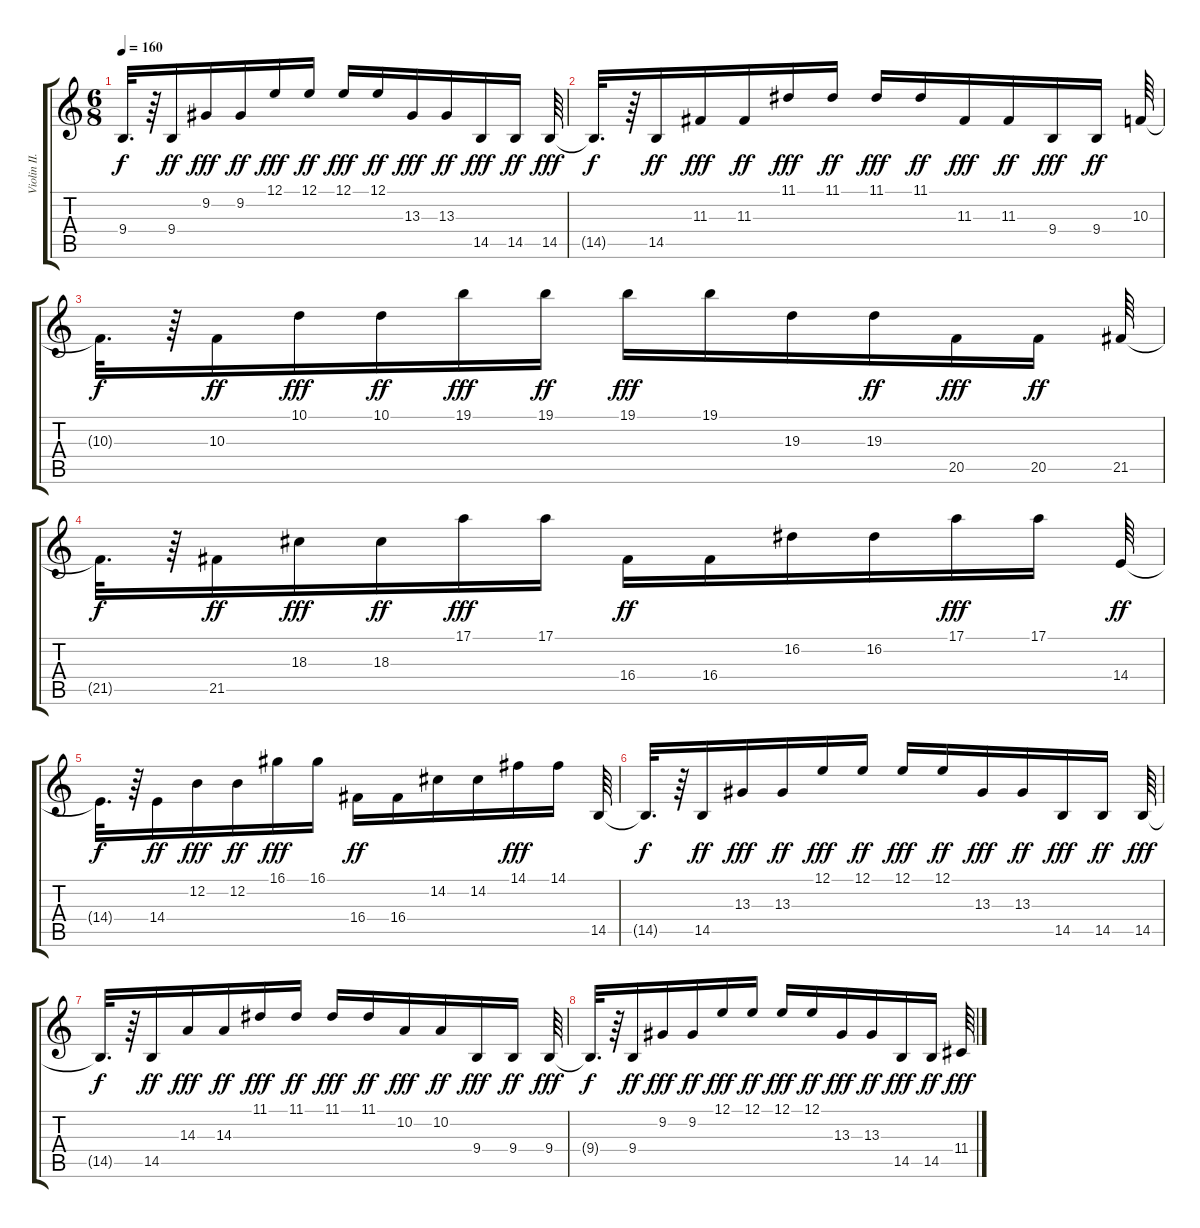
\track ("Violin II." "Violin II.") {instrument pizzicatostrings}
\staff {score tabs}
\tuning (E4 B3 G3 D3 A2 E2) {hide}
\ts (6 8)
\tempo 160
\clef g2
\ks c
9.4{t}.32{d dy f} r.64 9.4.16{dy ff} 9.2.16{dy fff} 9.2.16{dy ff} 12.1.16{dy fff} 12.1.16{dy ff} 12.1.16{dy fff} 12.1.16{dy ff} 13.3.16{dy fff} 13.3.16{dy ff} 14.5.16{dy fff} 14.5.16{dy ff} 14.5.64{dy fff} |
14.5{t}.32{d dy f} r.64 14.5.16{dy ff} 11.3.16{dy fff} 11.3.16{dy ff} 11.1.16{dy fff} 11.1.16{dy ff} 11.1.16{dy fff} 11.1.16{dy ff} 11.3.16{dy fff} 11.3.16{dy ff} 9.4.16{dy fff} 9.4.16{dy ff} 10.3.64 |
10.3{t}.32{d dy f} r.64 10.3.16{dy ff} 10.1.16{dy fff} 10.1.16{dy ff} 19.1.16{dy fff} 19.1.16{dy ff} 19.1.16{dy fff} 19.1.16 19.3.16 19.3.16{dy ff} 20.5.16{dy fff} 20.5.16{dy ff} 21.5.64 |
21.5{t}.32{d dy f} r.64 21.5.16{dy ff} 18.3.16{dy fff} 18.3.16{dy ff} 17.1.16{dy fff} 17.1.16 16.4.16{dy ff} 16.4.16 16.2.16 16.2.16 17.1.16{dy fff} 17.1.16 14.4.64{dy ff} |
14.4{t}.32{d dy f} r.64 14.4.16{dy ff} 12.2.16{dy fff} 12.2.16{dy ff} 16.1.16{dy fff} 16.1.16 16.4.16{dy ff} 16.4.16 14.2.16 14.2.16 14.1.16{dy fff} 14.1.16 14.5.64 |
14.5{t}.32{d dy f} r.64 14.5.16{dy ff} 13.3.16{dy fff} 13.3.16{dy ff} 12.1.16{dy fff} 12.1.16{dy ff} 12.1.16{dy fff} 12.1.16{dy ff} 13.3.16{dy fff} 13.3.16{dy ff} 14.5.16{dy fff} 14.5.16{dy ff} 14.5.64{dy fff} |
14.5{t}.32{d dy f} r.64 14.5.16{dy ff} 14.3.16{dy fff} 14.3.16{dy ff} 11.1.16{dy fff} 11.1.16{dy ff} 11.1.16{dy fff} 11.1.16{dy ff} 10.2.16{dy fff} 10.2.16{dy ff} 9.4.16{dy fff} 9.4.16{dy ff} 9.4.64{dy fff} |
9.4{t}.32{d dy f} r.64 9.4.16{dy ff} 9.2.16{dy fff} 9.2.16{dy ff} 12.1.16{dy fff} 12.1.16{dy ff} 12.1.16{dy fff} 12.1.16{dy ff} 13.3.16{dy fff} 13.3.16{dy ff} 14.5.16{dy fff} 14.5.16{dy ff} 11.4.64{dy fff}
